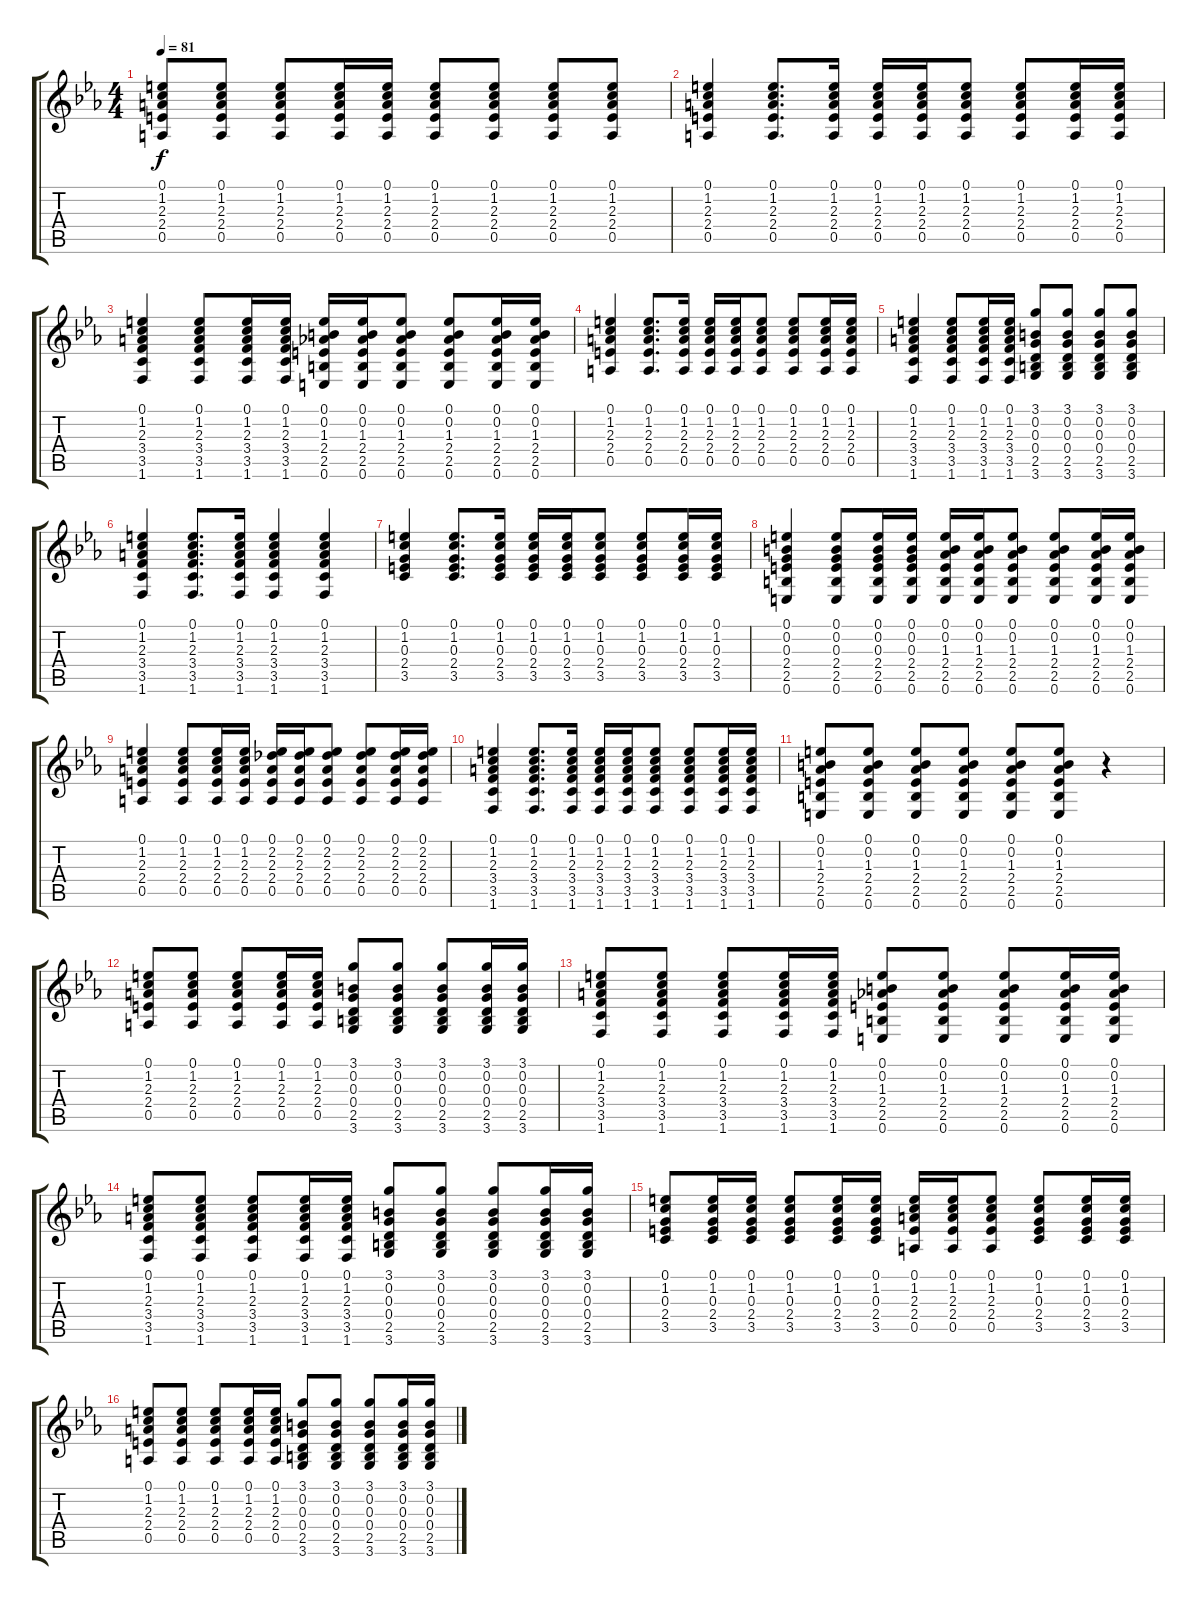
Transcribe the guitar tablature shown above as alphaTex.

\track "" {instrument acousticguitarnylon}
\staff {score tabs}
\tuning (E4 B3 G3 D3 A2 E2) {hide}
\ts (4 4)
\tempo 81
\clef g2
\ks eb
(0.1 1.2 2.3 2.4 0.5).8{dy f} (0.1 1.2 2.3 2.4 0.5).8 (0.1 1.2 2.3 2.4 0.5).8 (0.1 1.2 2.3 2.4 0.5).16 (0.1 1.2 2.3 2.4 0.5).16 (0.1 1.2 2.3 2.4 0.5).8 (0.1 1.2 2.3 2.4 0.5).8 (0.1 1.2 2.3 2.4 0.5).8 (0.1 1.2 2.3 2.4 0.5).8 |
(0.1 1.2 2.3 2.4 0.5).4 (0.1 1.2 2.3 2.4 0.5).8{d} (0.1 1.2 2.3 2.4 0.5).16 (0.1 1.2 2.3 2.4 0.5).16 (0.1 1.2 2.3 2.4 0.5).16 (0.1 1.2 2.3 2.4 0.5).8 (0.1 1.2 2.3 2.4 0.5).8 (0.1 1.2 2.3 2.4 0.5).16 (0.1 1.2 2.3 2.4 0.5).16 |
(0.1 1.2 2.3 3.4 3.5 1.6).4 (0.1 1.2 2.3 3.4 3.5 1.6).8 (0.1 1.2 2.3 3.4 3.5 1.6).16 (0.1 1.2 2.3 3.4 3.5 1.6).16 (0.1 0.2 1.3 2.4 2.5 0.6).16 (0.1 0.2 1.3 2.4 2.5 0.6).16 (0.1 0.2 1.3 2.4 2.5 0.6).8 (0.1 0.2 1.3 2.4 2.5 0.6).8 (0.1 0.2 1.3 2.4 2.5 0.6).16 (0.1 0.2 1.3 2.4 2.5 0.6).16 |
(0.1 1.2 2.3 2.4 0.5).4 (0.1 1.2 2.3 2.4 0.5).8{d} (0.1 1.2 2.3 2.4 0.5).16 (0.1 1.2 2.3 2.4 0.5).16 (0.1 1.2 2.3 2.4 0.5).16 (0.1 1.2 2.3 2.4 0.5).8 (0.1 1.2 2.3 2.4 0.5).8 (0.1 1.2 2.3 2.4 0.5).16 (0.1 1.2 2.3 2.4 0.5).16 |
(0.1 1.2 2.3 3.4 3.5 1.6).4 (0.1 1.2 2.3 3.4 3.5 1.6).8 (0.1 1.2 2.3 3.4 3.5 1.6).16 (0.1 1.2 2.3 3.4 3.5 1.6).16 (3.1 0.2 0.3 0.4 2.5 3.6).8 (3.1 0.2 0.3 0.4 2.5 3.6).8 (3.1 0.2 0.3 0.4 2.5 3.6).8 (3.1 0.2 0.3 0.4 2.5 3.6).8 |
(0.1 1.2 2.3 3.4 3.5 1.6).4 (0.1 1.2 2.3 3.4 3.5 1.6).8{d} (0.1 1.2 2.3 3.4 3.5 1.6).16 (0.1 1.2 2.3 3.4 3.5 1.6).4 (0.1 1.2 2.3 3.4 3.5 1.6).4 |
(0.1 1.2 0.3 2.4 3.5).4 (0.1 1.2 0.3 2.4 3.5).8{d} (0.1 1.2 0.3 2.4 3.5).16 (0.1 1.2 0.3 2.4 3.5).16 (0.1 1.2 0.3 2.4 3.5).16 (0.1 1.2 0.3 2.4 3.5).8 (0.1 1.2 0.3 2.4 3.5).8 (0.1 1.2 0.3 2.4 3.5).16 (0.1 1.2 0.3 2.4 3.5).16 |
(0.1 0.2 0.3 2.4 2.5 0.6).4 (0.1 0.2 0.3 2.4 2.5 0.6).8 (0.1 0.2 0.3 2.4 2.5 0.6).16 (0.1 0.2 0.3 2.4 2.5 0.6).16 (0.1 0.2 1.3 2.4 2.5 0.6).16 (0.1 0.2 1.3 2.4 2.5 0.6).16 (0.1 0.2 1.3 2.4 2.5 0.6).8 (0.1 0.2 1.3 2.4 2.5 0.6).8 (0.1 0.2 1.3 2.4 2.5 0.6).16 (0.1 0.2 1.3 2.4 2.5 0.6).16 |
(0.1 1.2 2.3 2.4 0.5).4 (0.1 1.2 2.3 2.4 0.5).8 (0.1 1.2 2.3 2.4 0.5).16 (0.1 1.2 2.3 2.4 0.5).16 (0.1 2.2 2.3 2.4 0.5).16 (0.1 2.2 2.3 2.4 0.5).16 (0.1 2.2 2.3 2.4 0.5).8 (0.1 2.2 2.3 2.4 0.5).8 (0.1 2.2 2.3 2.4 0.5).16 (0.1 2.2 2.3 2.4 0.5).16 |
(0.1 1.2 2.3 3.4 3.5 1.6).4 (0.1 1.2 2.3 3.4 3.5 1.6).8{d} (0.1 1.2 2.3 3.4 3.5 1.6).16 (0.1 1.2 2.3 3.4 3.5 1.6).16 (0.1 1.2 2.3 3.4 3.5 1.6).16 (0.1 1.2 2.3 3.4 3.5 1.6).8 (0.1 1.2 2.3 3.4 3.5 1.6).8 (0.1 1.2 2.3 3.4 3.5 1.6).16 (0.1 1.2 2.3 3.4 3.5 1.6).16 |
(0.1 0.2 1.3 2.4 2.5 0.6).8 (0.1 0.2 1.3 2.4 2.5 0.6).8 (0.1 0.2 1.3 2.4 2.5 0.6).8 (0.1 0.2 1.3 2.4 2.5 0.6).8 (0.1 0.2 1.3 2.4 2.5 0.6).8 (0.1 0.2 1.3 2.4 2.5 0.6).8 r.4 |
(0.1 1.2 2.3 2.4 0.5).8 (0.1 1.2 2.3 2.4 0.5).8 (0.1 1.2 2.3 2.4 0.5).8 (0.1 1.2 2.3 2.4 0.5).16 (0.1 1.2 2.3 2.4 0.5).16 (3.1 0.2 0.3 0.4 2.5 3.6).8 (3.1 0.2 0.3 0.4 2.5 3.6).8 (3.1 0.2 0.3 0.4 2.5 3.6).8 (3.1 0.2 0.3 0.4 2.5 3.6).16 (3.1 0.2 0.3 0.4 2.5 3.6).16 |
(0.1 1.2 2.3 3.4 3.5 1.6).8 (0.1 1.2 2.3 3.4 3.5 1.6).8 (0.1 1.2 2.3 3.4 3.5 1.6).8 (0.1 1.2 2.3 3.4 3.5 1.6).16 (0.1 1.2 2.3 3.4 3.5 1.6).16 (0.1 0.2 1.3 2.4 2.5 0.6).8 (0.1 0.2 1.3 2.4 2.5 0.6).8 (0.1 0.2 1.3 2.4 2.5 0.6).8 (0.1 0.2 1.3 2.4 2.5 0.6).16 (0.1 0.2 1.3 2.4 2.5 0.6).16 |
(0.1 1.2 2.3 3.4 3.5 1.6).8 (0.1 1.2 2.3 3.4 3.5 1.6).8 (0.1 1.2 2.3 3.4 3.5 1.6).8 (0.1 1.2 2.3 3.4 3.5 1.6).16 (0.1 1.2 2.3 3.4 3.5 1.6).16 (3.1 0.2 0.3 0.4 2.5 3.6).8 (3.1 0.2 0.3 0.4 2.5 3.6).8 (3.1 0.2 0.3 0.4 2.5 3.6).8 (3.1 0.2 0.3 0.4 2.5 3.6).16 (3.1 0.2 0.3 0.4 2.5 3.6).16 |
(0.1 1.2 0.3 2.4 3.5).8 (0.1 1.2 0.3 2.4 3.5).16 (0.1 1.2 0.3 2.4 3.5).16 (0.1 1.2 0.3 2.4 3.5).8 (0.1 1.2 0.3 2.4 3.5).16 (0.1 1.2 0.3 2.4 3.5).16 (0.1 1.2 2.3 2.4 0.5).16 (0.1 1.2 2.3 2.4 0.5).16 (0.1 1.2 2.3 2.4 0.5).8 (0.1 1.2 0.3 2.4 3.5).8 (0.1 1.2 0.3 2.4 3.5).16 (0.1 1.2 0.3 2.4 3.5).16 |
(0.1 1.2 2.3 2.4 0.5).8 (0.1 1.2 2.3 2.4 0.5).8 (0.1 1.2 2.3 2.4 0.5).8 (0.1 1.2 2.3 2.4 0.5).16 (0.1 1.2 2.3 2.4 0.5).16 (3.1 0.2 0.3 0.4 2.5 3.6).8 (3.1 0.2 0.3 0.4 2.5 3.6).8 (3.1 0.2 0.3 0.4 2.5 3.6).8 (3.1 0.2 0.3 0.4 2.5 3.6).16 (3.1 0.2 0.3 0.4 2.5 3.6).16
